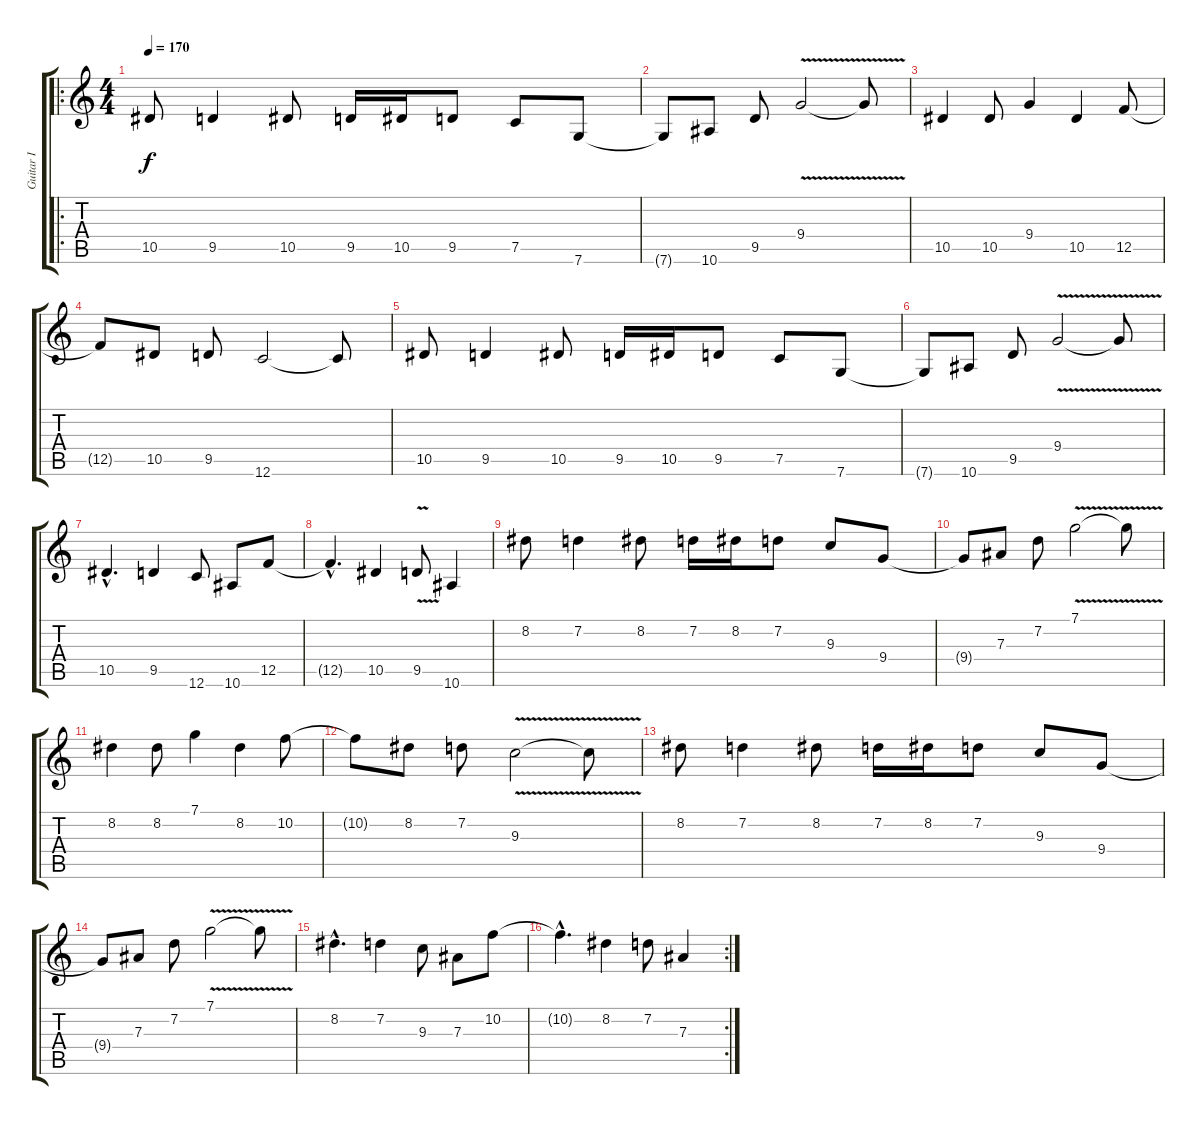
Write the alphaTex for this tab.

\track ("Guitar I" "Guitar I") {instrument overdrivenguitar}
\staff {score tabs}
\tuning (C4 G3 Eb3 Bb2 F2 C2) {hide}
\ro
\ts (4 4)
\tempo 170
\clef g2
\ks c
10.5.8{dy f} 9.5.4 10.5.8 9.5.16 10.5.16 9.5.8 7.5.8 7.6.8 |
7.6{t}.8 10.6.8 9.5.8 9.4{v}.2 9.4{t}.8 |
10.5.4 10.5.8 9.4.4 10.5.4 12.5.8 |
12.5{t}.8 10.5.8 9.5.8 12.6.2 12.6{t}.8 |
10.5.8 9.5.4 10.5.8 9.5.16 10.5.16 9.5.8 7.5.8 7.6.8 |
7.6{t}.8 10.6.8 9.5.8 9.4{v}.2 9.4{t}.8 |
10.5{hac}.4{d} 9.5.4 12.6.8 10.6.8 12.5.8 |
12.5{hac t}.4{d} 10.5.4 9.5{v}.8 10.6.4 |
8.2.8 7.2.4 8.2.8 7.2.16 8.2.16 7.2.8 9.3.8 9.4.8 |
9.4{t}.8 7.3.8 7.2.8 7.1{v}.2 7.1{t}.8 |
8.2.4 8.2.8 7.1.4 8.2.4 10.2.8 |
10.2{t}.8 8.2.8 7.2.8 9.3{v}.2 9.3{t}.8 |
8.2.8 7.2.4 8.2.8 7.2.16 8.2.16 7.2.8 9.3.8 9.4.8 |
9.4{t}.8 7.3.8 7.2.8 7.1{v}.2 7.1{t}.8 |
8.2{hac}.4{d} 7.2.4 9.3.8 7.3.8 10.2.8 |
\rc 2
10.2{hac t}.4{d} 8.2.4 7.2.8 7.3.4
